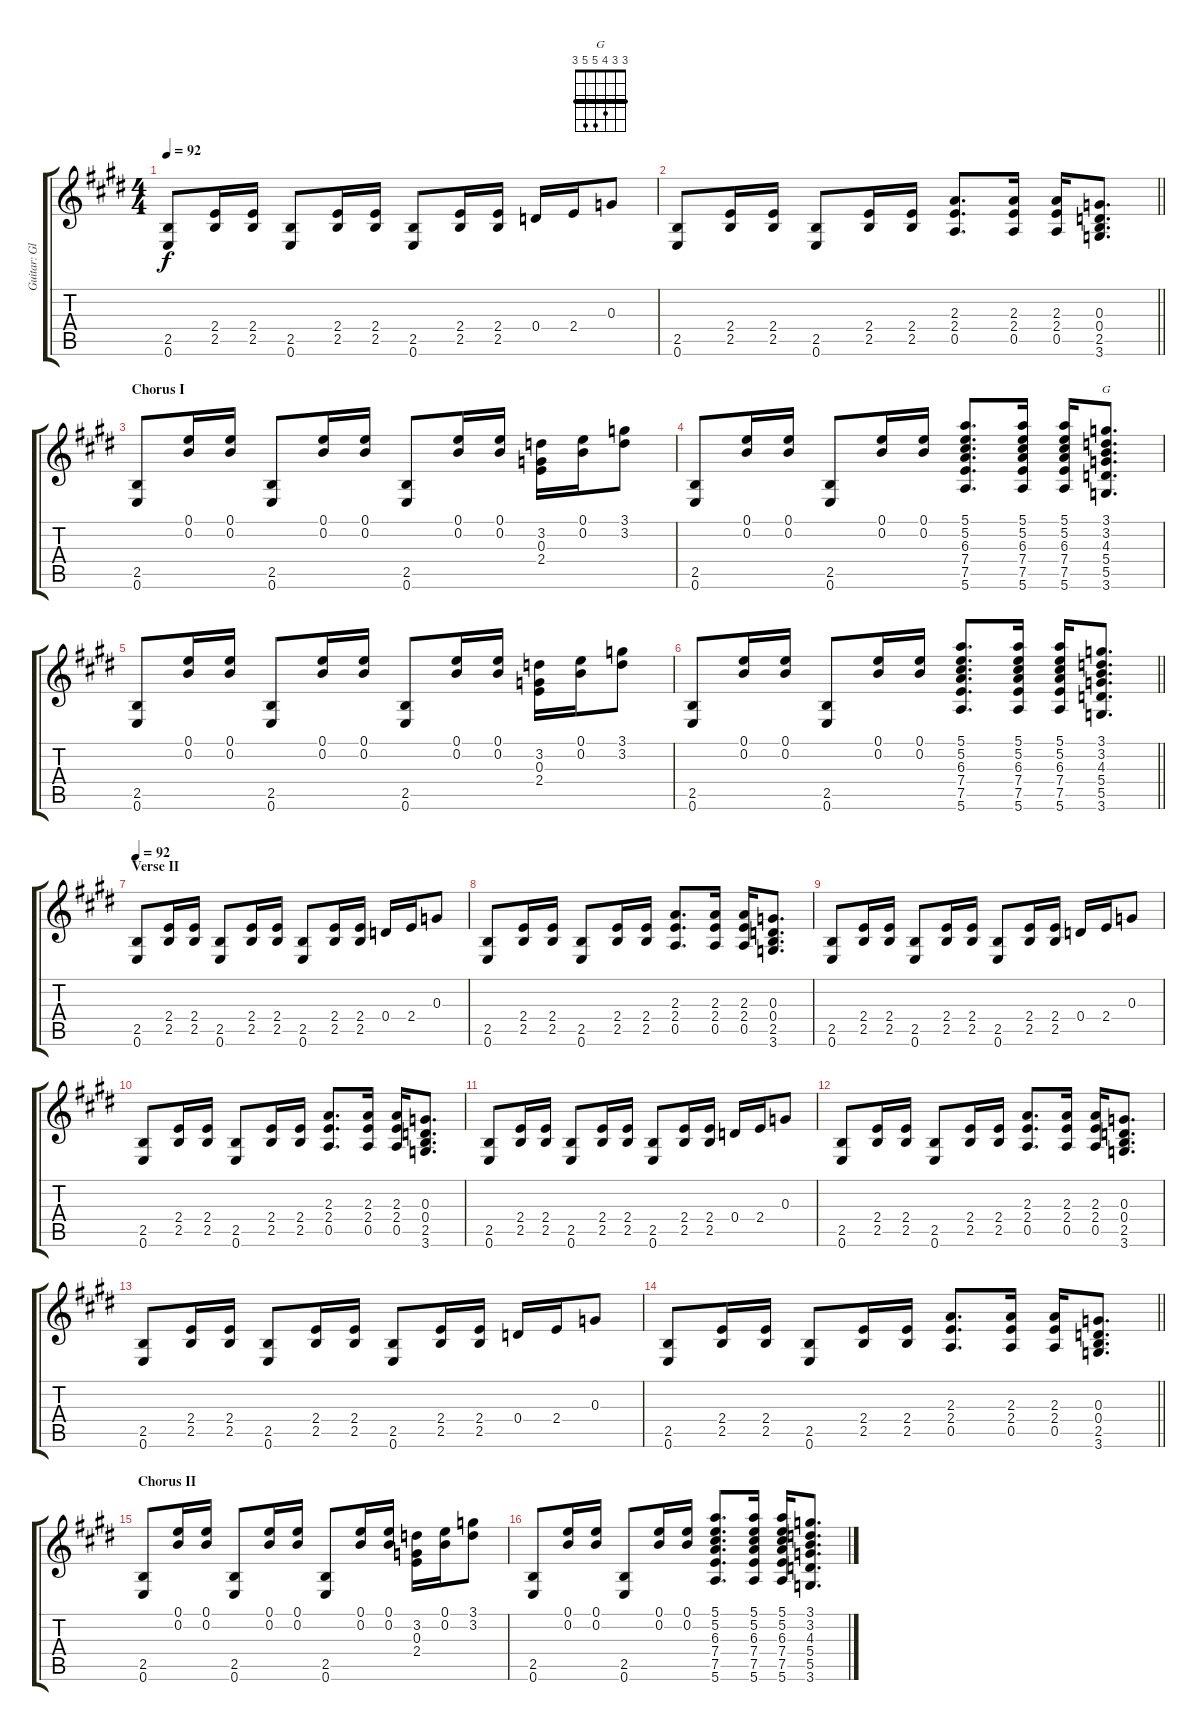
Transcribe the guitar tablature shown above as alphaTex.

\track ("Guitar: Glenn" "Guitar: Gl") {instrument distortionguitar}
\staff {score tabs}
\tuning (E4 B3 G3 D3 A2 E2) {hide}
\chord ("G" 3 3 4 5 5 3) {barre 3}
\ts (4 4)
\tempo 92
\clef g2
\ks e
(2.5 0.6).8{dy f} (2.4 2.5).16 (2.4 2.5).16 (2.5 0.6).8 (2.4 2.5).16 (2.4 2.5).16 (2.5 0.6).8 (2.4 2.5).16 (2.4 2.5).16 0.4.16 2.4.16 0.3.8 |
\barLineRight lightlight
(2.5 0.6).8 (2.4 2.5).16 (2.4 2.5).16 (2.5 0.6).8 (2.4 2.5).16 (2.4 2.5).16 (2.3 2.4 0.5).8{d} (2.3 2.4 0.5).16 (2.3 2.4 0.5).16 (0.3 0.4 2.5 3.6).8{d} |
\section ("" "Chorus I")
(2.5 0.6).8 (0.1 0.2).16 (0.1 0.2).16 (2.5 0.6).8 (0.1 0.2).16 (0.1 0.2).16 (2.5 0.6).8 (0.1 0.2).16 (0.1 0.2).16 (3.2 0.3 2.4).16 (0.1 0.2).16 (3.1 3.2).8 |
(2.5 0.6).8 (0.1 0.2).16 (0.1 0.2).16 (2.5 0.6).8 (0.1 0.2).16 (0.1 0.2).16 (5.1 5.2 6.3 7.4 7.5 5.6).8{d} (5.1 5.2 6.3 7.4 7.5 5.6).16 (5.1 5.2 6.3 7.4 7.5 5.6).16 (3.1 3.2 4.3 5.4 5.5 3.6).8{d ch "G"} |
(2.5 0.6).8 (0.1 0.2).16 (0.1 0.2).16 (2.5 0.6).8 (0.1 0.2).16 (0.1 0.2).16 (2.5 0.6).8 (0.1 0.2).16 (0.1 0.2).16 (3.2 0.3 2.4).16 (0.1 0.2).16 (3.1 3.2).8 |
\barLineRight lightlight
(2.5 0.6).8 (0.1 0.2).16 (0.1 0.2).16 (2.5 0.6).8 (0.1 0.2).16 (0.1 0.2).16 (5.1 5.2 6.3 7.4 7.5 5.6).8{d} (5.1 5.2 6.3 7.4 7.5 5.6).16 (5.1 5.2 6.3 7.4 7.5 5.6).16 (3.1 3.2 4.3 5.4 5.5 3.6).8{d} |
\section ("" "Verse II")
\tempo 92
(2.5 0.6).8 (2.4 2.5).16 (2.4 2.5).16 (2.5 0.6).8 (2.4 2.5).16 (2.4 2.5).16 (2.5 0.6).8 (2.4 2.5).16 (2.4 2.5).16 0.4.16 2.4.16 0.3.8 |
(2.5 0.6).8 (2.4 2.5).16 (2.4 2.5).16 (2.5 0.6).8 (2.4 2.5).16 (2.4 2.5).16 (2.3 2.4 0.5).8{d} (2.3 2.4 0.5).16 (2.3 2.4 0.5).16 (0.3 0.4 2.5 3.6).8{d} |
(2.5 0.6).8 (2.4 2.5).16 (2.4 2.5).16 (2.5 0.6).8 (2.4 2.5).16 (2.4 2.5).16 (2.5 0.6).8 (2.4 2.5).16 (2.4 2.5).16 0.4.16 2.4.16 0.3.8 |
(2.5 0.6).8 (2.4 2.5).16 (2.4 2.5).16 (2.5 0.6).8 (2.4 2.5).16 (2.4 2.5).16 (2.3 2.4 0.5).8{d} (2.3 2.4 0.5).16 (2.3 2.4 0.5).16 (0.3 0.4 2.5 3.6).8{d} |
(2.5 0.6).8 (2.4 2.5).16 (2.4 2.5).16 (2.5 0.6).8 (2.4 2.5).16 (2.4 2.5).16 (2.5 0.6).8 (2.4 2.5).16 (2.4 2.5).16 0.4.16 2.4.16 0.3.8 |
(2.5 0.6).8 (2.4 2.5).16 (2.4 2.5).16 (2.5 0.6).8 (2.4 2.5).16 (2.4 2.5).16 (2.3 2.4 0.5).8{d} (2.3 2.4 0.5).16 (2.3 2.4 0.5).16 (0.3 0.4 2.5 3.6).8{d} |
(2.5 0.6).8 (2.4 2.5).16 (2.4 2.5).16 (2.5 0.6).8 (2.4 2.5).16 (2.4 2.5).16 (2.5 0.6).8 (2.4 2.5).16 (2.4 2.5).16 0.4.16 2.4.16 0.3.8 |
\barLineRight lightlight
(2.5 0.6).8 (2.4 2.5).16 (2.4 2.5).16 (2.5 0.6).8 (2.4 2.5).16 (2.4 2.5).16 (2.3 2.4 0.5).8{d} (2.3 2.4 0.5).16 (2.3 2.4 0.5).16 (0.3 0.4 2.5 3.6).8{d} |
\section ("" "Chorus II")
(2.5 0.6).8 (0.1 0.2).16 (0.1 0.2).16 (2.5 0.6).8 (0.1 0.2).16 (0.1 0.2).16 (2.5 0.6).8 (0.1 0.2).16 (0.1 0.2).16 (3.2 0.3 2.4).16 (0.1 0.2).16 (3.1 3.2).8 |
(2.5 0.6).8 (0.1 0.2).16 (0.1 0.2).16 (2.5 0.6).8 (0.1 0.2).16 (0.1 0.2).16 (5.1 5.2 6.3 7.4 7.5 5.6).8{d} (5.1 5.2 6.3 7.4 7.5 5.6).16 (5.1 5.2 6.3 7.4 7.5 5.6).16 (3.1 3.2 4.3 5.4 5.5 3.6).8{d}
